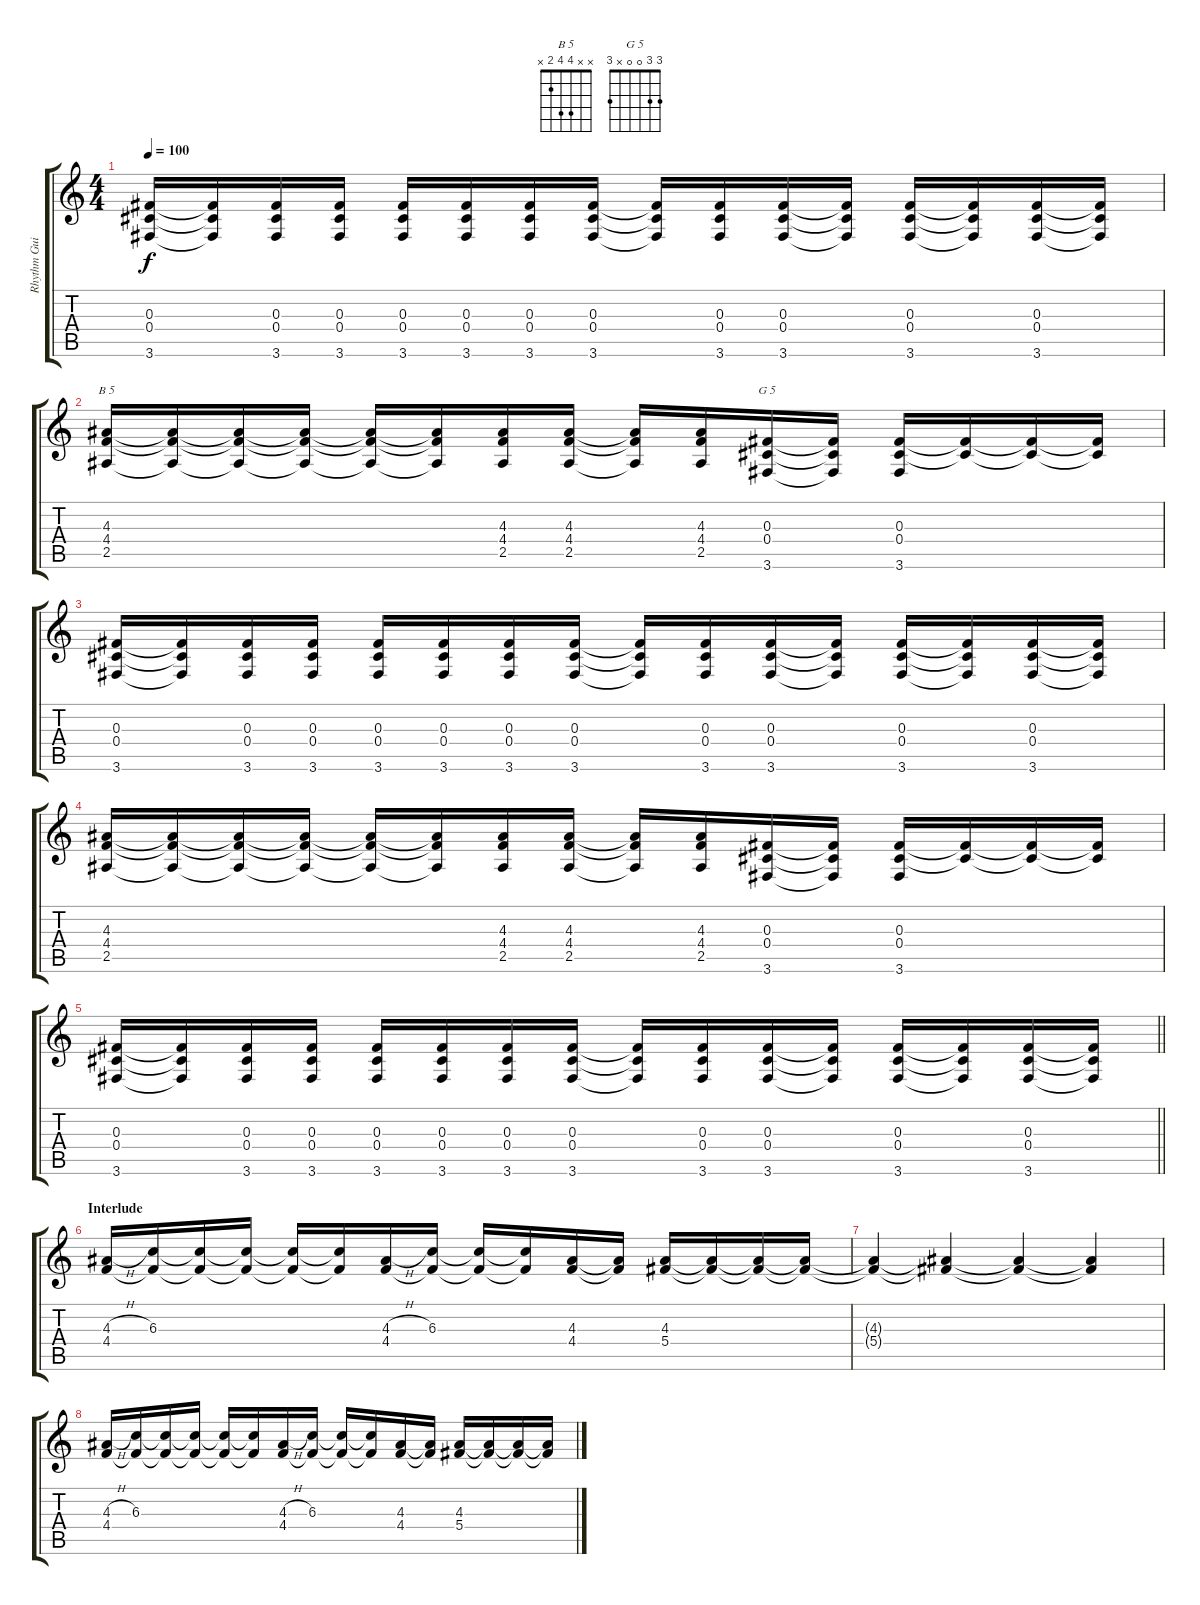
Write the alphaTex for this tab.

\track ("Rhythm Guitar 1" "Rhythm Gui") {instrument overdrivenguitar}
\staff {score tabs}
\tuning (Eb4 Bb3 Gb3 Db3 Ab2 Eb2) {hide}
\chord ("B 5" x x 4 4 2 x)
\chord ("G 5" 3 3 0 0 x 3)
\ts (4 4)
\tempo 100
\clef g2
\ks c
(0.3 0.4 3.6).16{dy f} (0.3{t} 0.4{t} 3.6{t}).16 (0.3 0.4 3.6).16 (0.3 0.4 3.6).16 (0.3 0.4 3.6).16 (0.3 0.4 3.6).16 (0.3 0.4 3.6).16 (0.3 0.4 3.6).16 (0.3{t} 0.4{t} 3.6{t}).16 (0.3 0.4 3.6).16 (0.3 0.4 3.6).16 (0.3{t} 0.4{t} 3.6{t}).16 (0.3 0.4 3.6).16 (0.3{t} 0.4{t} 3.6{t}).16 (0.3 0.4 3.6).16 (0.3{t} 0.4{t} 3.6{t}).16 |
(4.3 4.4 2.5).16{ch "B 5"} (4.3{t} 4.4{t} 2.5{t}).16 (4.3{t} 4.4{t} 2.5{t}).16 (4.3{t} 4.4{t} 2.5{t}).16 (4.3{t} 4.4{t} 2.5{t}).16 (4.3{t} 4.4{t} 2.5{t}).16 (4.3 4.4 2.5).16 (4.3 4.4 2.5).16 (4.3{t} 4.4{t} 2.5{t}).16 (4.3 4.4 2.5).16 (0.3 0.4 3.6).16{ch "G 5"} (0.3{t} 0.4{t} 3.6{t}).16 (0.3 0.4 3.6).16 (0.3{t} 0.4{t}).16 (0.3{t} 0.4{t}).16 (0.3{t} 0.4{t}).16 |
(0.3 0.4 3.6).16 (0.3{t} 0.4{t} 3.6{t}).16 (0.3 0.4 3.6).16 (0.3 0.4 3.6).16 (0.3 0.4 3.6).16 (0.3 0.4 3.6).16 (0.3 0.4 3.6).16 (0.3 0.4 3.6).16 (0.3{t} 0.4{t} 3.6{t}).16 (0.3 0.4 3.6).16 (0.3 0.4 3.6).16 (0.3{t} 0.4{t} 3.6{t}).16 (0.3 0.4 3.6).16 (0.3{t} 0.4{t} 3.6{t}).16 (0.3 0.4 3.6).16 (0.3{t} 0.4{t} 3.6{t}).16 |
(4.3 4.4 2.5).16 (4.3{t} 4.4{t} 2.5{t}).16 (4.3{t} 4.4{t} 2.5{t}).16 (4.3{t} 4.4{t} 2.5{t}).16 (4.3{t} 4.4{t} 2.5{t}).16 (4.3{t} 4.4{t} 2.5{t}).16 (4.3 4.4 2.5).16 (4.3 4.4 2.5).16 (4.3{t} 4.4{t} 2.5{t}).16 (4.3 4.4 2.5).16 (0.3 0.4 3.6).16 (0.3{t} 0.4{t} 3.6{t}).16 (0.3 0.4 3.6).16 (0.3{t} 0.4{t}).16 (0.3{t} 0.4{t}).16 (0.3{t} 0.4{t}).16 |
\barLineRight lightlight
(0.3 0.4 3.6).16 (0.3{t} 0.4{t} 3.6{t}).16 (0.3 0.4 3.6).16 (0.3 0.4 3.6).16 (0.3 0.4 3.6).16 (0.3 0.4 3.6).16 (0.3 0.4 3.6).16 (0.3 0.4 3.6).16 (0.3{t} 0.4{t} 3.6{t}).16 (0.3 0.4 3.6).16 (0.3 0.4 3.6).16 (0.3{t} 0.4{t} 3.6{t}).16 (0.3 0.4 3.6).16 (0.3{t} 0.4{t} 3.6{t}).16 (0.3 0.4 3.6).16 (0.3{t} 0.4{t} 3.6{t}).16 |
\section ("" "Interlude")
(4.3{h} 4.4).16 (6.3 4.4{t}).16 (6.3{t} 4.4{t}).16 (6.3{t} 4.4{t}).16 (6.3{t} 4.4{t}).16 (6.3{t} 4.4{t}).16 (4.3{h} 4.4).16 (6.3 4.4{t}).16 (6.3{t} 4.4{t}).16 (6.3{t} 4.4{t}).16 (4.3 4.4).16 (4.3{t} 4.4{t}).16 (4.3 5.4).16 (4.3{t} 5.4{t}).16 (4.3{t} 5.4{t}).16 (4.3{t} 5.4{t}).16 |
(4.3{t} 5.4{t}).4 (4.3{t} 5.4{t}).4 (4.3{t} 5.4{t}).4 (4.3{t} 5.4{t}).4 |
(4.3{h} 4.4).16 (6.3 4.4{t}).16 (6.3{t} 4.4{t}).16 (6.3{t} 4.4{t}).16 (6.3{t} 4.4{t}).16 (6.3{t} 4.4{t}).16 (4.3{h} 4.4).16 (6.3 4.4{t}).16 (6.3{t} 4.4{t}).16 (6.3{t} 4.4{t}).16 (4.3 4.4).16 (4.3{t} 4.4{t}).16 (4.3 5.4).16 (4.3{t} 5.4{t}).16 (4.3{t} 5.4{t}).16 (4.3{t} 5.4{t}).16
